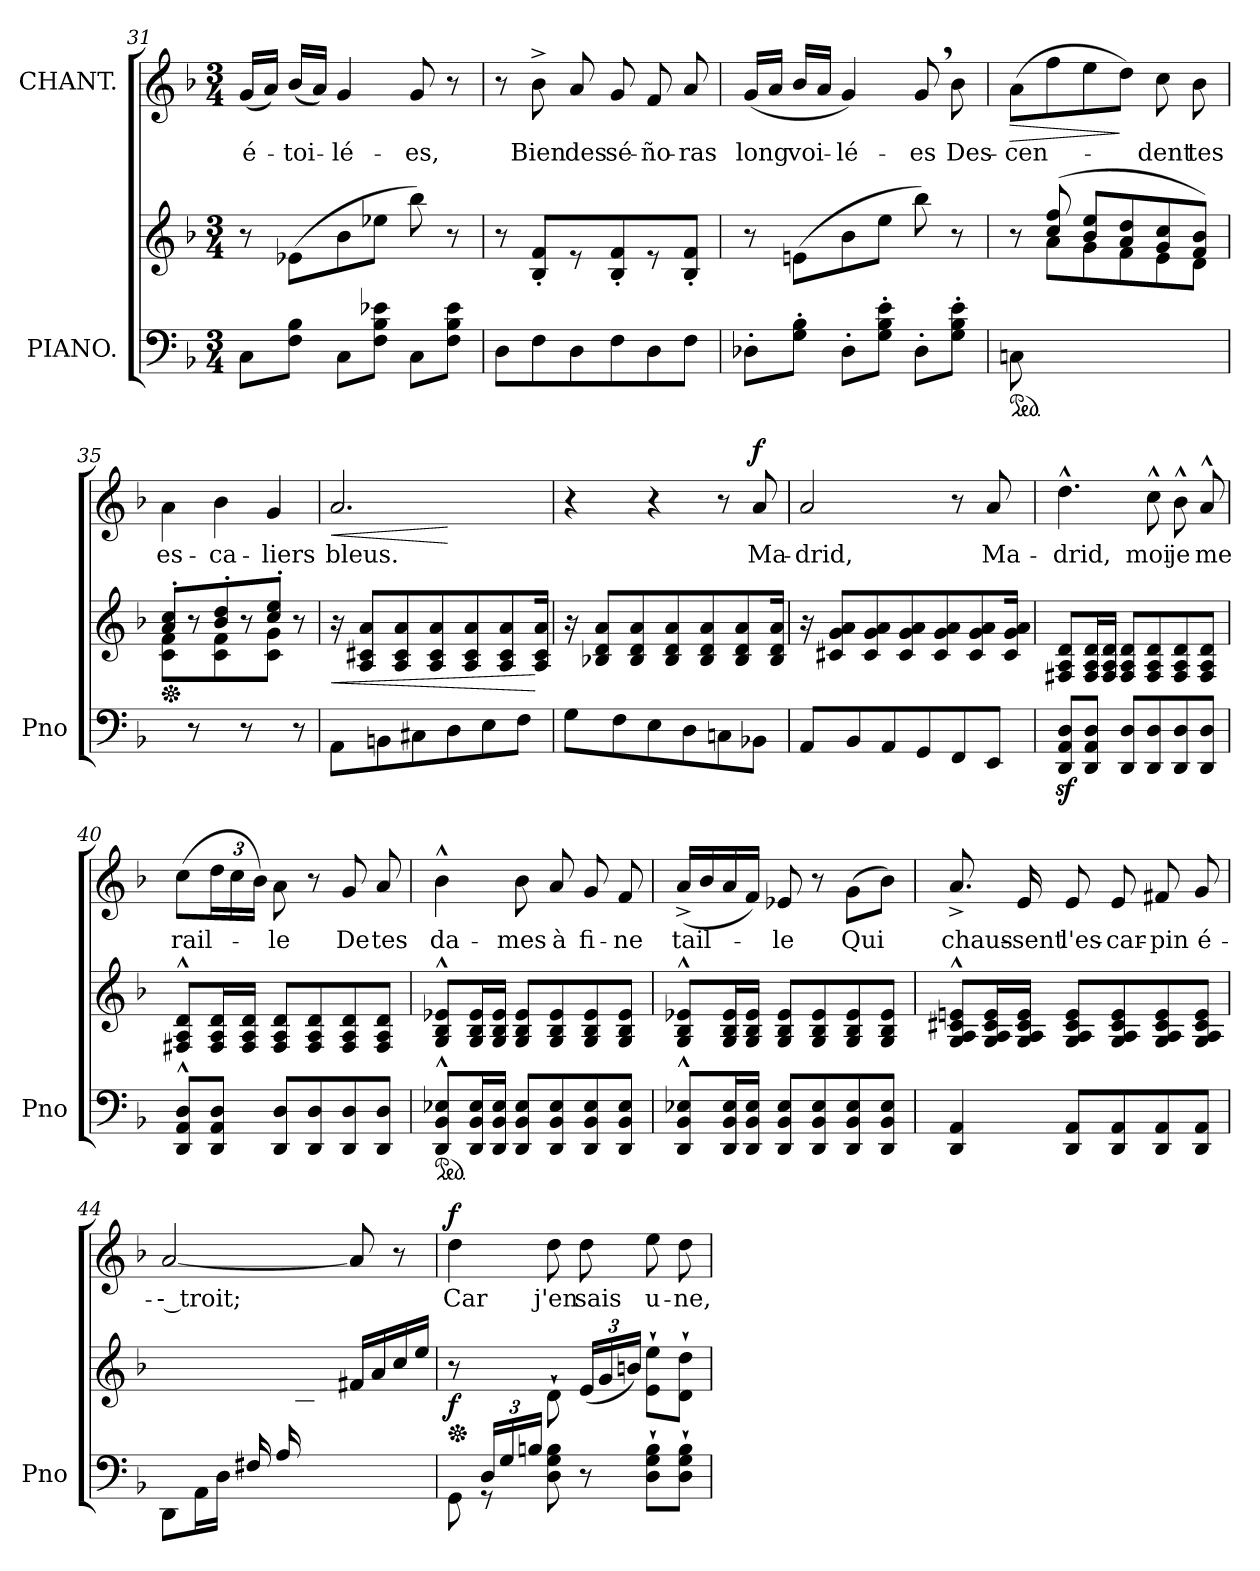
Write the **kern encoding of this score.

**kern	**kern	**dynam	**kern	**text	**dynam
*part2	*part2	*part2	*part1	*part1	*part1
*staff3	*staff2	*staff2/3	*staff1	*staff1	*staff1
*I"PIANO.	*	*	*I"CHANT.	*	*
*I'Pno	*	*	*	*	*
*clefF4	*clefG2	*	*clefG2	*	*
*k[b-]	*k[b-]	*	*k[b-]	*	*
*M3/4	*M3/4	*	*M3/4	*	*
=31	=31	=31	=31	=31	=31
8C\L	8r	.	(16g/LL	é-	.
.	.	.	16a/JJ)	.	.
8F\ 8B-\J	(8e-X\L	.	(16b-/LL	-toi-	.
.	.	.	16a/JJ)	.	.
8C\L	8b-\	.	4g/	-lé-	.
8F\ 8B-\ 8e-X\J	8ee-X\J	.	.	.	.
8C\L	8bb-\)	.	8g/	-es,	.
8F\ 8B-\ 8e-\J	8r	.	8r	.	.
=32	=32	=32	=32	=32	=32
8D\L	8r	.	8r	.	.
8F\	8B-/' 8f/'L	.	8b-^\	Bien	.
8D\	8r	.	8a/	des	.
8F\	8B-/' 8f/'	.	8g/	sé-	.
8D\	8r	.	8f/	-ño-	.
8F\J	8B-/' 8f/'J	.	8a/	-ras	.
=33	=33	=33	=33	=33	=33
8D-X'>\L	8r	.	(16g/LL	long	.
.	.	.	16a/JJ	.	.
8G\'> 8B-\'>J	(8en\L	.	16b-/LL	voi-	.
.	.	.	16a/JJ	.	.
8D-'>\L	8b-\	.	4g/)	-lé-	.
8G\'> 8B-\'> 8e\'>J	8ee\J	.	.	.	.
8D-'\L	8bb-\)	.	8g,/	-es	.
8G\' 8B-\' 8e\'J	8r	.	8b-\	Des-	.
=34	=34	=34	=34	=34	=34
*ped	*	*	*	*	*
*	*^	*	*	*	*
!	!	!	!	!	!	!LO:HP:b
8Cn\	8r	8ryy	.	(8a\L	-cen-	>
2ryy	(>8cc/ 8ff/	8a\L	.	8ff\	.	.
.	8b-/ 8ee/L	8g\	.	8ee\	.	.
.	8a/ 8dd/	8f\	.	8dd\J)	.	]
.	8g/ 8cc/	8e\	.	8cc\	-dent	.
8ryy	8f/ 8b-/J)	8d\J	.	8b-\	tes	.
=35	=35	=35	=35	=35	=35	=35
*	*Xped	*	*	*	*	*
8ryy	8a/'> 8cc/'>L	8c\ 8f\L	.	4a\	es-	.
8r	8r	8ryy	.	.	.	.
8ryy	8b-/'> 8dd/'>	8c\ 8f\	.	4b-\	-ca-	.
8r	8r	8ryy	.	.	.	.
8ryy	8cc/'> 8ee/'>J	8c\ 8g\J	.	4g/	-liers	.
8r	8r	8ryy	.	.	.	.
=36	=36	=36	=36	=36	=36	=36
!	!	!	!LO:HP:b	!	!	!LO:HP:b
*	*v	*v	*	*^	*	*
8AA\L	16r	<	2.a/	4.ryy	bleus.	<
.	8A/ 8c#X/ 8a/L	.	.	.	.	.
8BBn\	.	.	.	.	.	.
.	8A/ 8c#/ 8a/	.	.	.	.	.
8C#X\	.	.	.	.	.	.
.	8A/ 8c#/ 8a/	.	.	.	.	.
8D\	.	.	.	4.ryy	.	[
.	8A/ 8c#/ 8a/	.	.	.	.	.
8E\	.	.	.	.	.	.
.	8A/ 8c#/ 8a/	.	.	.	.	.
8F\J	.	.	.	.	.	.
.	16A/ 16c#/ 16a/Jk	[	.	.	.	.
*	*	*	*v	*v	*	*
=37	=37	=37	=37	=37	=37
8G\L	16r	.	4r	.	.
.	8B-X/ 8d/ 8a/L	.	.	.	.
8F\	.	.	.	.	.
.	8B-/ 8d/ 8a/	.	.	.	.
8E\	.	.	4r	.	.
.	8B-/ 8d/ 8a/	.	.	.	.
8D\	.	.	.	.	.
.	8B-/ 8d/ 8a/	.	.	.	.
8Cn\	.	.	8r	.	.
.	8B-/ 8d/ 8a/	.	.	.	.
!	!	!	!	!	!LO:DY:a
8BB-X\J	.	.	8a/	Ma-	f
.	16B-/ 16d/ 16a/Jk	.	.	.	.
=38	=38	=38	=38	=38	=38
8AA/L	16r	.	2a/	-drid,	.
.	8c#X/ 8g/ 8a/L	.	.	.	.
8BB-/	.	.	.	.	.
.	8c#/ 8g/ 8a/	.	.	.	.
8AA/	.	.	.	.	.
.	8c#/ 8g/ 8a/	.	.	.	.
8GG/	.	.	.	.	.
.	8c#/ 8g/ 8a/	.	.	.	.
8FF/	.	.	8r	.	.
.	8c#/ 8g/ 8a/	.	.	.	.
8EE/J	.	.	8a/	Ma-	.
.	16c#/ 16g/ 16a/Jk	.	.	.	.
=39	=39	=39	=39	=39	=39
8DD/z> 8AA/z> 8D/z>L	8F#X/ 8A/ 8d/L	.	4.dd^^\	-drid,	.
8DD/ 8AA/ 8D/J	16F#/ 16A/ 16d/L	.	.	.	.
.	16F#/ 16A/ 16d/JJ	.	.	.	.
8DD/ 8D/L	8F#/ 8A/ 8d/L	.	.	.	.
8DD/ 8D/	8F#/ 8A/ 8d/	.	8cc^^\	moi	.
8DD/ 8D/	8F#/ 8A/ 8d/	.	8b-^^\	je	.
8DD/ 8D/J	8F#/ 8A/ 8d/J	.	8a^^/	me	.
=40	=40	=40	=40	=40	=40
8DD/^^ 8AA/^^ 8D/^^L	8F#X/^^ 8A/^^ 8d/^^L	.	(8cc\L	rail-	.
*	*	*	*Xbrackettup	*	*
8DD/ 8AA/ 8D/J	16F#/ 16A/ 16d/L	.	24dd\L	.	.
.	.	.	24cc\	.	.
.	16F#/ 16A/ 16d/JJ	.	.	.	.
.	.	.	24b-\JJ)	.	.
8DD/ 8D/L	8F#/ 8A/ 8d/L	.	8a\	-le	.
8DD/ 8D/	8F#/ 8A/ 8d/	.	8r	.	.
8DD/ 8D/	8F#/ 8A/ 8d/	.	8g/	De	.
8DD/ 8D/J	8F#/ 8A/ 8d/J	.	8a/	tes	.
=41	=41	=41	=41	=41	=41
*ped	*	*	*	*	*
8DD/^^ 8BB-/^^ 8E-X/^^L	8G/^^ 8B-/^^ 8e-X/^^L	.	4b-^^\	da-	.
16DD/ 16BB-/ 16E-/L	16G/ 16B-/ 16e-/L	.	.	.	.
16DD/ 16BB-/ 16E-/JJ	16G/ 16B-/ 16e-/JJ	.	.	.	.
8DD/ 8BB-/ 8E-/L	8G/ 8B-/ 8e-/L	.	8b-\	-mes	.
8DD/ 8BB-/ 8E-/	8G/ 8B-/ 8e-/	.	8a/	à	.
8DD/ 8BB-/ 8E-/	8G/ 8B-/ 8e-/	.	8g/	fi-	.
8DD/ 8BB-/ 8E-/J	8G/ 8B-/ 8e-/J	.	8f/	-ne	.
=42	=42	=42	=42	=42	=42
8DD/^^ 8BB-/^^ 8E-X/^^L	8G/^^ 8B-/^^ 8e-X/^^L	.	(16a^>/LL	tail-	.
.	.	.	16b-/	.	.
16DD/ 16BB-/ 16E-/L	16G/ 16B-/ 16e-/L	.	16a/	.	.
16DD/ 16BB-/ 16E-/JJ	16G/ 16B-/ 16e-/JJ	.	16f/JJ)	.	.
8DD/ 8BB-/ 8E-/L	8G/ 8B-/ 8e-/L	.	8e-X/	-le	.
8DD/ 8BB-/ 8E-/	8G/ 8B-/ 8e-/	.	8r	.	.
8DD/ 8BB-/ 8E-/	8G/ 8B-/ 8e-/	.	(8g\L	Qui	.
8DD/ 8BB-/ 8E-/J	8G/ 8B-/ 8e-/J	.	8b-\J)	.	.
=43	=43	=43	=43	=43	=43
4DD/ 4AA/	8G/^^ 8A/^^ 8c#X/^^ 8en/^^L	.	8.a^>/	chaus-	.
.	16G/ 16A/ 16c#/ 16e/L	.	.	.	.
.	16G/ 16A/ 16c#/ 16e/JJ	.	16e/	-sent	.
8DD/ 8AA/L	8G/ 8A/ 8c#/ 8e/L	.	8e/	l'es-	.
8DD/ 8AA/	8G/ 8A/ 8c#/ 8e/	.	8e/	-car-	.
8DD/ 8AA/	8G/ 8A/ 8c#/ 8e/	.	8f#X/	-pin	.
8DD/ 8AA/J	8G/ 8A/ 8c#/ 8e/J	.	8g/	é-	.
=44	=44	=44	=44	=44	=44
*	*^	*	*	*	*
(8DD\L	2.ryy	4.ryy	.	[2a/	-- troit;	.
16AA\L	.	.	.	.	.	.
16D\JJ	.	.	.	.	.	.
16F#X>/LL	.	.	.	.	.	.
16A>/	.	.	.	.	.	.
4.ryy	.	16c/	.	.	.	.
.	.	16e/JJ	.	.	.	.
.	.	16f#X/LL	.	8a/]	.	.
.	.	16a>/	.	.	.	.
.	.	16cc/	.	8r	.	.
.	.	16ee/JJ)	.	.	.	.
*	*v	*v	*	*	*	*
=45	=45	=45	=45	=45	=45
*^	*	*	*	*	*
*	*	*Xped	*	*	*	*
*	*	*^	*	*	*	*
!	!	!	!	!LO:DY:b	!	!	!LO:DY:a
*	*	*v	*v	*	*	*	*
8ryy	8GG\	8r	f	4dd\	Car	f
*Xbrackettup	*	*	*	*	*	*
24D/LL	8r	8ryy	.	.	.	.
24G/	.	.	.	.	.	.
24Bn/JJ	.	.	.	.	.	.
2ryy	8D\ 8G\ 8B\	8d`>\	.	8dd\	j'en	.
*	*	*Xbrackettup	*	*	*	*
.	8r	(24e/LL	.	8dd\	sais	.
.	.	24g/	.	.	.	.
.	.	24bn/JJ)	.	.	.	.
.	8D\` 8G\` 8B\`L	8e\` 8ee\`L	.	8ee\	u-	.
.	8D\` 8G\` 8B\`J	8d\` 8dd\`J	.	8dd\	-ne,	.
*v	*v	*	*	*	*	*
=	=	=	=	=	=
*-	*-	*-	*-	*-	*-
